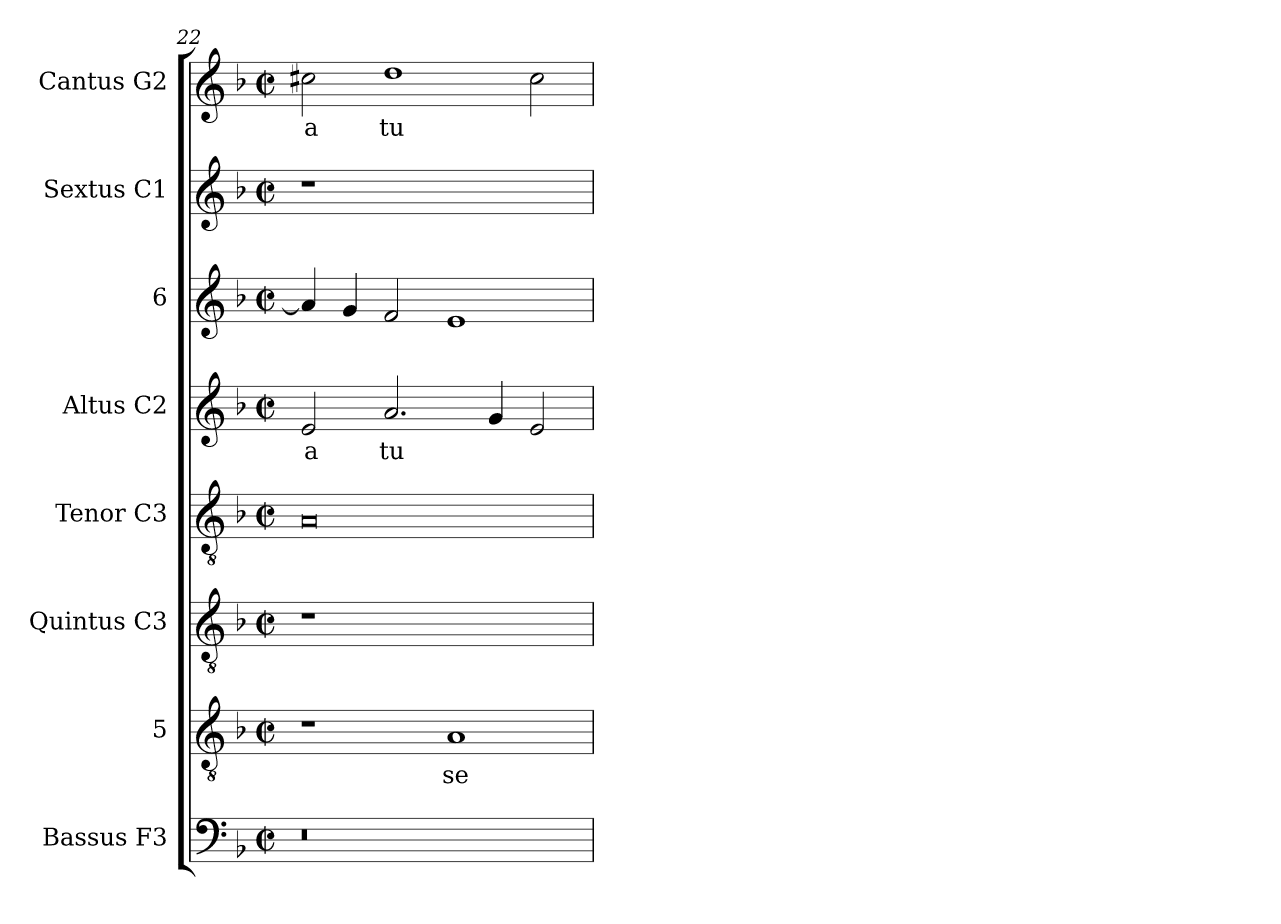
**kern	**kern	**text	**kern	**kern	**text	**kern	**text	**kern	**text	**kern	**kern	**text
*part8	*part7	*part7	*part6	*part5	*part5	*part4	*part4	*part3	*part3	*part2	*part1	*part1
*staff8	*staff7	*staff7	*staff6	*staff5	*staff5	*staff4	*staff4	*staff3	*staff3	*staff2	*staff1	*staff1
*I"Bassus  F3	*I"5	*	*I"Quintus  C3	*I"Tenor  C3	*	*I"Altus  C2	*	*I"6	*	*I"Sextus  C1	*I"Cantus  G2	*
*I'B	*	*	*	*I'T	*	*I'A	*	*	*	*	*I'C	*
*clefF4	*clefGv2	*	*clefGv2	*clefGv2	*	*clefG2	*	*clefG2	*	*clefG2	*clefG2	*
*k[b-]	*k[b-]	*	*k[b-]	*k[b-]	*	*k[b-]	*	*k[b-]	*	*k[b-]	*k[b-]	*
*F:	*F:	*	*F:	*F:	*	*F:	*	*F:	*	*F:	*F:	*
*M2/2	*M2/2	*	*M2/2	*M2/2	*	*M2/2	*	*M2/2	*	*M2/2	*M2/2	*
*met(c|)	*met(c|)	*	*met(c|)	*met(c|)	*	*met(c|)	*	*met(c|)	*	*met(c|)	*met(c|)	*
=22	=22	=22	=22	=22	=22	=22	=22	=22	=22	=22	=22	=22
!	!	!	!	!	!LO:LY:b:rj	!	!LO:LY:b:rj	!	!LO:LY:b:rj	!	!	!LO:LY:b:cj
0r	1r	.	1r	0A	--	2e/	-a	4a/]	--	1r	2cc#X\	-a
!	!	!	!	!	!	!	!	!	!LO:LY:b:rj	!	!	!
.	.	.	.	.	.	.	.	4g/	--	.	.	.
!	!	!	!	!	!	!	!LO:LY:b:rj	!	!LO:LY:b:rj	!	!	!LO:LY:b:cj
.	.	.	.	.	.	2.a/	tu-	2f/	--	.	1dd	tu-
!	!	!LO:LY:b:rj	!	!	!	!	!	!	!LO:LY:b:rj	!	!	!
.	1A	se-	1ryy	.	.	.	.	1e	--	1ryy	.	.
!	!	!	!	!	!	!	!LO:LY:b:rj	!	!	!	!	!
.	.	.	.	.	.	4g/	--	.	.	.	.	.
!	!	!	!	!	!	!	!LO:LY:b:rj	!	!	!	!	!LO:LY:b:cj
.	.	.	.	.	.	2e/	--	.	.	.	2cc#\	--
=	=	=	=	=	=	=	=	=	=	=	=	=
*-	*-	*-	*-	*-	*-	*-	*-	*-	*-	*-	*-	*-
